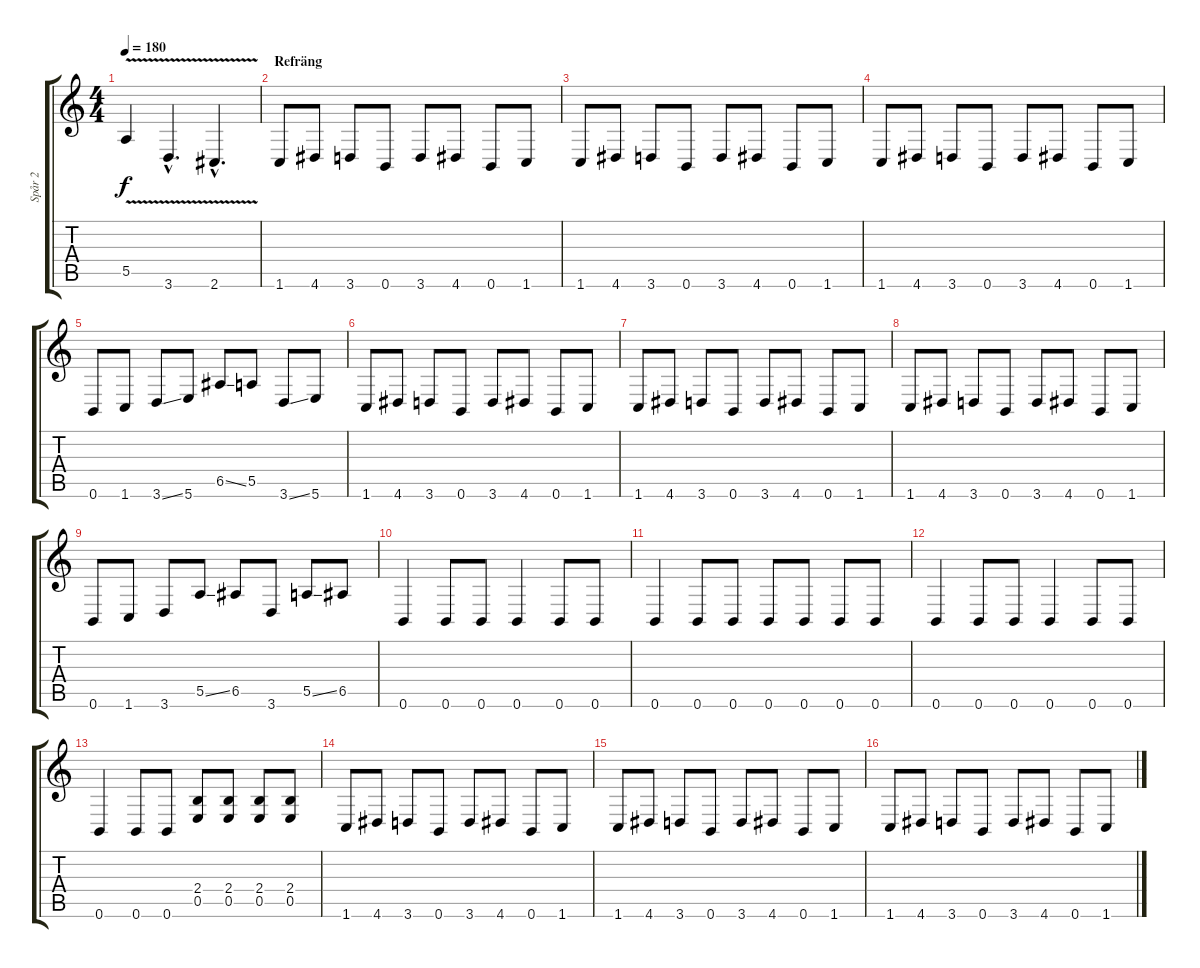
\track ("Spår 2" "Spår 2") {instrument distortionguitar}
\staff {score tabs}
\tuning (B3 Gb3 D3 A2 E2 B1) {hide}
\ts (4 4)
\tempo 180
\clef g2
\ks c
5.5{v t}.4{dy f} 3.6{v hac}.4{d} 2.6{v hac}.4{d} |
\section ("" "Refräng")
1.6.8 4.6.8 3.6.8 0.6.8 3.6.8 4.6.8 0.6.8 1.6.8 |
1.6.8 4.6.8 3.6.8 0.6.8 3.6.8 4.6.8 0.6.8 1.6.8 |
1.6.8 4.6.8 3.6.8 0.6.8 3.6.8 4.6.8 0.6.8 1.6.8 |
0.6.8 1.6.8 3.6{ss}.8 5.6.8 6.5{ss}.8 5.5.8 3.6{ss}.8 5.6.8 |
1.6.8 4.6.8 3.6.8 0.6.8 3.6.8 4.6.8 0.6.8 1.6.8 |
1.6.8 4.6.8 3.6.8 0.6.8 3.6.8 4.6.8 0.6.8 1.6.8 |
1.6.8 4.6.8 3.6.8 0.6.8 3.6.8 4.6.8 0.6.8 1.6.8 |
0.6.8 1.6.8 3.6.8 5.5{ss}.8 6.5.8 3.6.8 5.5{ss}.8 6.5.8 |
0.6.4 0.6.8 0.6.8 0.6.4 0.6.8 0.6.8 |
0.6.4 0.6.8 0.6.8 0.6.8 0.6.8 0.6.8 0.6.8 |
0.6.4 0.6.8 0.6.8 0.6.4 0.6.8 0.6.8 |
0.6.4 0.6.8 0.6.8 (2.4 0.5).8 (2.4 0.5).8 (2.4 0.5).8 (2.4 0.5).8 |
1.6.8 4.6.8 3.6.8 0.6.8 3.6.8 4.6.8 0.6.8 1.6.8 |
1.6.8 4.6.8 3.6.8 0.6.8 3.6.8 4.6.8 0.6.8 1.6.8 |
1.6.8 4.6.8 3.6.8 0.6.8 3.6.8 4.6.8 0.6.8 1.6.8
